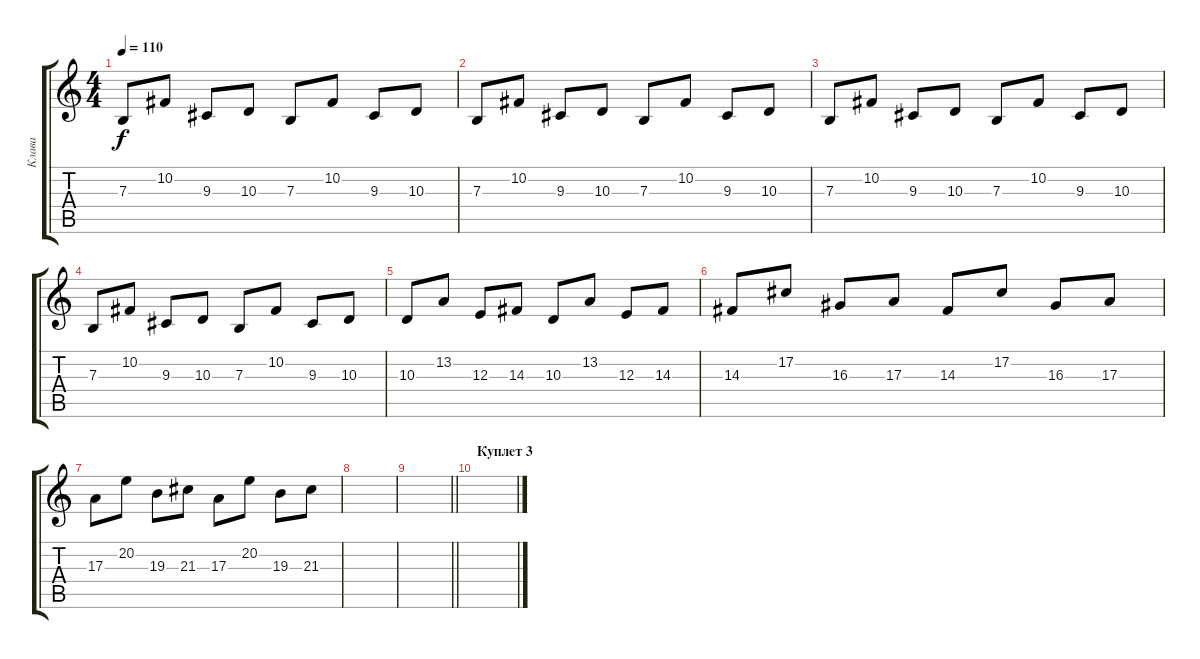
\track ("Клава " "Клава ") {instrument lead5charang}
\staff {score tabs}
\tuning (Db4 Ab3 E3 B2 Gb2 B1) {hide}
\ts (4 4)
\tempo 110
\clef g2
\ks c
7.3.8{dy f} 10.2.8 9.3.8 10.3.8 7.3.8 10.2.8 9.3.8 10.3.8 |
7.3.8 10.2.8 9.3.8 10.3.8 7.3.8 10.2.8 9.3.8 10.3.8 |
7.3.8 10.2.8 9.3.8 10.3.8 7.3.8 10.2.8 9.3.8 10.3.8 |
7.3.8 10.2.8 9.3.8 10.3.8 7.3.8 10.2.8 9.3.8 10.3.8 |
10.3.8 13.2.8 12.3.8 14.3.8 10.3.8 13.2.8 12.3.8 14.3.8 |
14.3.8 17.2.8 16.3.8 17.3.8 14.3.8 17.2.8 16.3.8 17.3.8 |
17.3.8 20.2.8 19.3.8 21.3.8 17.3.8 20.2.8 19.3.8 21.3.8 |
|
\barLineRight lightlight
|
\section ("" "Куплет 3")
